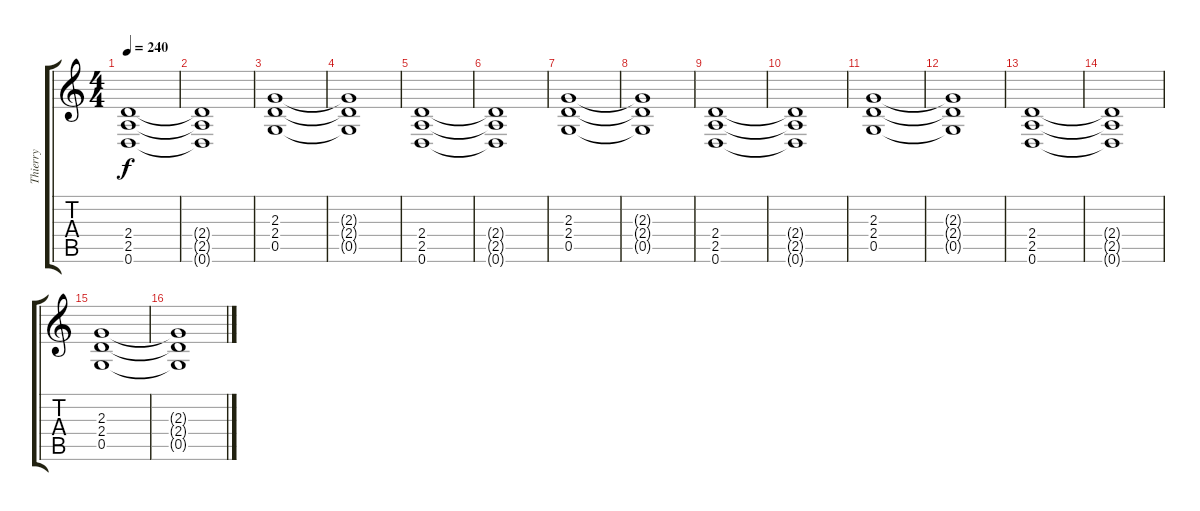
\track ("Thierry" "Thierry") {instrument overdrivenguitar}
\staff {score tabs}
\tuning (D4 A3 F3 C3 G2 D2) {hide}
\ts (4 4)
\tempo 240
\clef g2
\ks c
(2.4 2.5 0.6).1{dy f} |
(2.4{t} 2.5{t} 0.6{t}).1 |
(2.3 2.4 0.5).1 |
(2.3{t} 2.4{t} 0.5{t}).1 |
(2.4 2.5 0.6).1 |
(2.4{t} 2.5{t} 0.6{t}).1 |
(2.3 2.4 0.5).1 |
(2.3{t} 2.4{t} 0.5{t}).1 |
(2.4 2.5 0.6).1 |
(2.4{t} 2.5{t} 0.6{t}).1 |
(2.3 2.4 0.5).1 |
(2.3{t} 2.4{t} 0.5{t}).1 |
(2.4 2.5 0.6).1 |
(2.4{t} 2.5{t} 0.6{t}).1 |
(2.3 2.4 0.5).1 |
(2.3{t} 2.4{t} 0.5{t}).1
